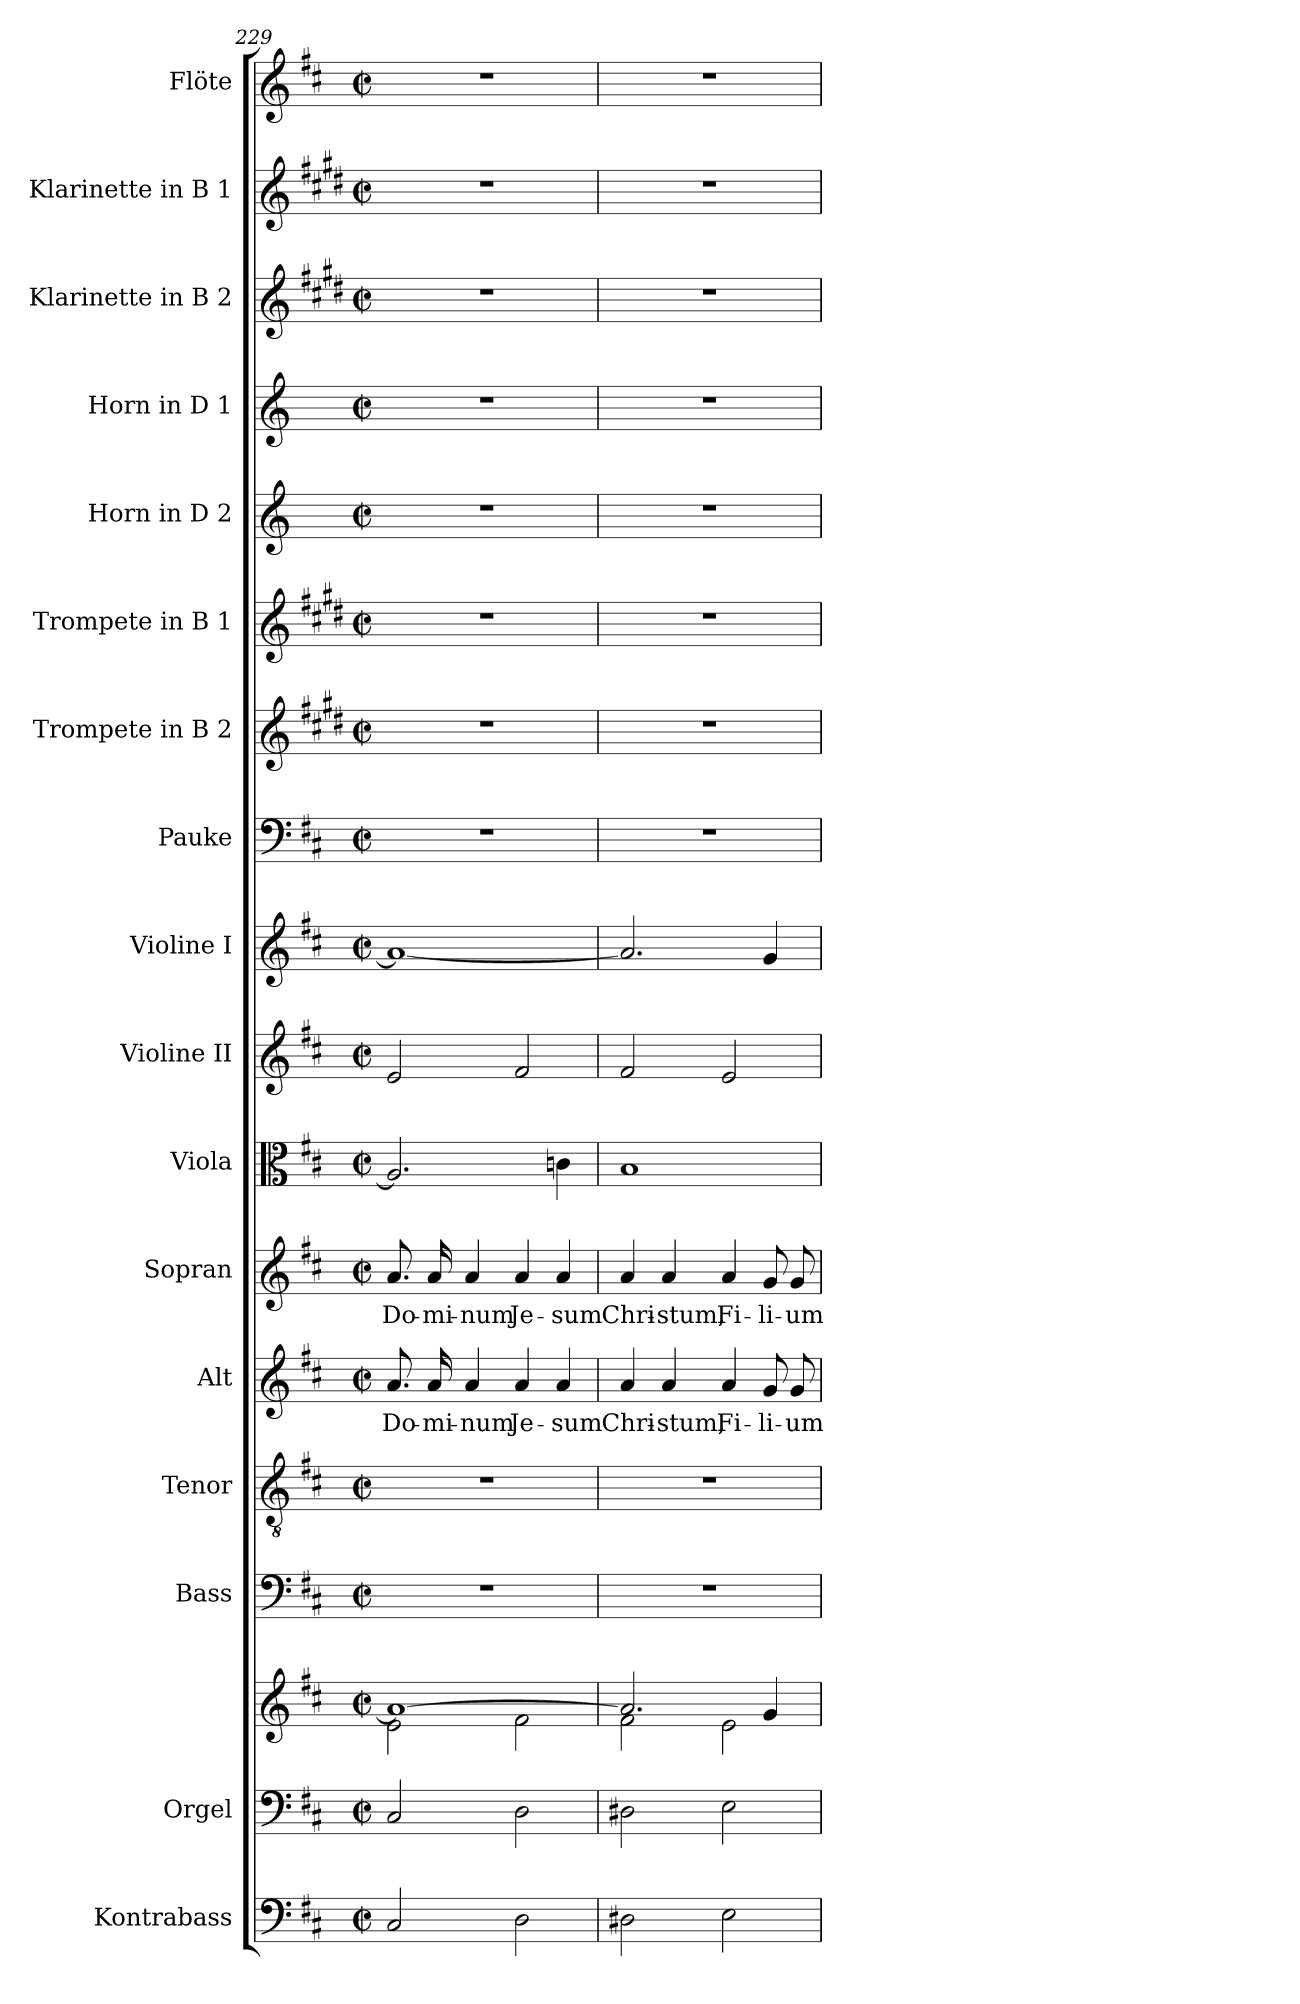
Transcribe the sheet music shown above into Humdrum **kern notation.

**kern	**kern	**kern	**kern	**kern	**kern	**text	**kern	**text	**kern	**kern	**kern	**kern	**kern	**kern	**kern	**kern	**kern	**kern	**kern
*part17	*part16	*part16	*part15	*part14	*part13	*part13	*part12	*part12	*part11	*part10	*part9	*part8	*part7	*part6	*part5	*part4	*part3	*part2	*part1
*staff18	*staff17	*staff16	*staff15	*staff14	*staff13	*staff13	*staff12	*staff12	*staff11	*staff10	*staff9	*staff8	*staff7	*staff6	*staff5	*staff4	*staff3	*staff2	*staff1
*I"Kontrabass	*I"Orgel	*	*I"Bass	*I"Tenor	*I"Alt	*	*I"Sopran	*	*I"Viola	*I"Violine II	*I"Violine I	*I"Pauke	*I"Trompete in B 2	*I"Trompete in B 1	*I"Horn in D 2	*I"Horn in D 1	*I"Klarinette in B 2	*I"Klarinette in B 1	*I"Flöte
*I'Kb.	*I'Org.	*	*I'B	*I'T	*I'A	*	*I'S	*	*I'Vla.	*I'Vl. II	*I'Vl. I	*I'Pk.	*I'Trp. 2	*I'Trp. 1	*I'Hrn. 2	*I'Hrn. 1	*I'Kl. 2	*I'Kl. 1	*I'Fl.
*clefF4	*clefF4	*clefG2	*clefF4	*clefGv2	*clefG2	*	*clefG2	*	*clefC3	*clefG2	*clefG2	*clefF4	*clefG2	*clefG2	*clefG2	*clefG2	*clefG2	*clefG2	*clefG2
*ITrd7c12	*	*	*	*	*	*	*	*	*	*	*	*	*ITrd1c2	*ITrd1c2	*ITrd-1c-2	*ITrd-1c-2	*ITrd1c2	*ITrd1c2	*
*k[f#c#]	*k[f#c#]	*k[f#c#]	*k[f#c#]	*k[f#c#]	*k[f#c#]	*	*k[f#c#]	*	*k[f#c#]	*k[f#c#]	*k[f#c#]	*k[f#c#]	*k[f#c#]	*k[f#c#]	*k[f#c#]	*k[f#c#]	*k[f#c#]	*k[f#c#]	*k[f#c#]
*D:	*D:	*D:	*D:	*D:	*D:	*	*D:	*	*D:	*D:	*D:	*D:	*D:	*D:	*D:	*D:	*D:	*D:	*D:
*M2/2	*M2/2	*M2/2	*M2/2	*M2/2	*M2/2	*	*M2/2	*	*M2/2	*M2/2	*M2/2	*M2/2	*M2/2	*M2/2	*M2/2	*M2/2	*M2/2	*M2/2	*M2/2
*met(c|)	*met(c|)	*met(c|)	*met(c|)	*met(c|)	*met(c|)	*	*met(c|)	*	*met(c|)	*met(c|)	*met(c|)	*met(c|)	*met(c|)	*met(c|)	*met(c|)	*met(c|)	*met(c|)	*met(c|)	*met(c|)
=229	=229	=229	=229	=229	=229	=229	=229	=229	=229	=229	=229	=229	=229	=229	=229	=229	=229	=229	=229
*	*	*^	*	*	*	*	*	*	*	*	*	*	*	*	*	*	*	*	*
!	!	!	!	!	!	!	!LO:LY:b	!	!LO:LY:b	!	!	!	!	!	!	!	!	!	!	!
2CC#/	2C#/	1a_	2e\	1r	1r	8.a/	Do-	8.a/	Do-	2.A/]	2e/	1a_	1r	1r	1r	1r	1r	1r	1r	1r
!	!	!	!	!	!	!	!LO:LY:b	!	!LO:LY:b	!	!	!	!	!	!	!	!	!	!	!
.	.	.	.	.	.	16a/	-mi-	16a/	-mi-	.	.	.	.	.	.	.	.	.	.	.
!	!	!	!	!	!	!	!LO:LY:b	!	!LO:LY:b	!	!	!	!	!	!	!	!	!	!	!
.	.	.	.	.	.	4a/	-num	4a/	-num	.	.	.	.	.	.	.	.	.	.	.
!	!	!	!	!	!	!	!LO:LY:b	!	!LO:LY:b	!	!	!	!	!	!	!	!	!	!	!
2DD\	2D\	.	2f#\	.	.	4a/	Je-	4a/	Je-	.	2f#/	.	.	.	.	.	.	.	.	.
!	!	!	!	!	!	!	!LO:LY:b	!	!LO:LY:b	!	!	!	!	!	!	!	!	!	!	!
.	.	.	.	.	.	4a/	-sum	4a/	-sum	4cn\	.	.	.	.	.	.	.	.	.	.
=230	=230	=230	=230	=230	=230	=230	=230	=230	=230	=230	=230	=230	=230	=230	=230	=230	=230	=230	=230	=230
!	!	!	!	!	!	!	!LO:LY:b	!	!LO:LY:b	!	!	!	!	!	!	!	!	!	!	!
2DD#X\	2D#X\	2.a/]	2f#\	1r	1r	4a/	Chri-	4a/	Chri-	1B	2f#/	2.a/]	1r	1r	1r	1r	1r	1r	1r	1r
!	!	!	!	!	!	!	!LO:LY:b	!	!LO:LY:b	!	!	!	!	!	!	!	!	!	!	!
.	.	.	.	.	.	4a/	-stum,	4a/	-stum,	.	.	.	.	.	.	.	.	.	.	.
!	!	!	!	!	!	!	!LO:LY:b	!	!LO:LY:b	!	!	!	!	!	!	!	!	!	!	!
2EE\	2E\	.	2e\	.	.	4a/	Fi-	4a/	Fi-	.	2e/	.	.	.	.	.	.	.	.	.
!	!	!	!	!	!	!	!LO:LY:b	!	!LO:LY:b	!	!	!	!	!	!	!	!	!	!	!
.	.	4g/	.	.	.	8g/	-li-	8g/	-li-	.	.	4g/	.	.	.	.	.	.	.	.
!	!	!	!	!	!	!	!LO:LY:b	!	!LO:LY:b	!	!	!	!	!	!	!	!	!	!	!
.	.	.	.	.	.	8g/	-um	8g/	-um	.	.	.	.	.	.	.	.	.	.	.
*	*	*v	*v	*	*	*	*	*	*	*	*	*	*	*	*	*	*	*	*	*
=	=	=	=	=	=	=	=	=	=	=	=	=	=	=	=	=	=	=	=
*-	*-	*-	*-	*-	*-	*-	*-	*-	*-	*-	*-	*-	*-	*-	*-	*-	*-	*-	*-
